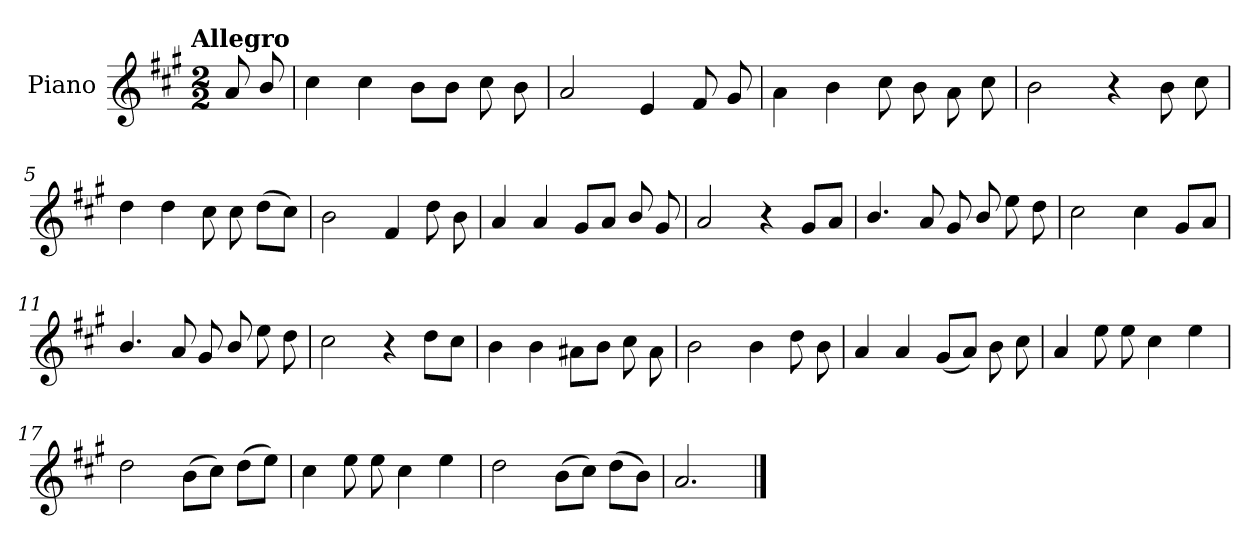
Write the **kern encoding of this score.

**kern
*part1
*staff1
*I"Piano
*I'Pno.
*clefG2
*k[f#c#g#]
!!LO:TX:omd:t=Allegro
*M2/2
*MM144
=
8a/
8b/
=1
4cc#\
4cc#\
8b\L
8b\J
8cc#\
8b\
=2
2a/
4e/
8f#/
8g#/
=3
4a\
4b\
8cc#\
8b\
8a\
8cc#\
!!LO:LB:g=z
=4
2b\
4r
8b\
8cc#\
=5
4dd\
4dd\
8cc#\
8cc#\
(>8dd\L
8cc#\J)
=6
2b\
4f#/
8dd\
8b\
=7
4a/
4a/
8g#/L
8a/J
8b/
8g#/
=8
2a/
4r
8g#/L
8a/J
!!LO:LB:g=z
=9
4.b/
8a/
8g#/
8b/
8ee\
8dd\
=10
2cc#\
4cc#\
8g#/L
8a/J
=11
4.b/
8a/
8g#/
8b/
8ee\
8dd\
=12
2cc#\
4r
8dd\L
8cc#\J
!!LO:LB:g=z
=13
4b\
4b\
8a#X\L
8b\J
8cc#\
8a#\
=14
2b\
4b\
8dd\
8b\
=15
4a/
4a/
(<8g#/L
8a/J)
8b\
8cc#\
=16
4a/
8ee\
8ee\
4cc#\
4ee\
!!LO:LB:g=z
=17
2dd\
(>8b\L
8cc#\J)
(>8dd\L
8ee\J)
=18
4cc#\
8ee\
8ee\
4cc#\
4ee\
=19
2dd\
(>8b\L
8cc#\J)
(>8dd\L
8b\J)
=20
2.a/
==
*-
